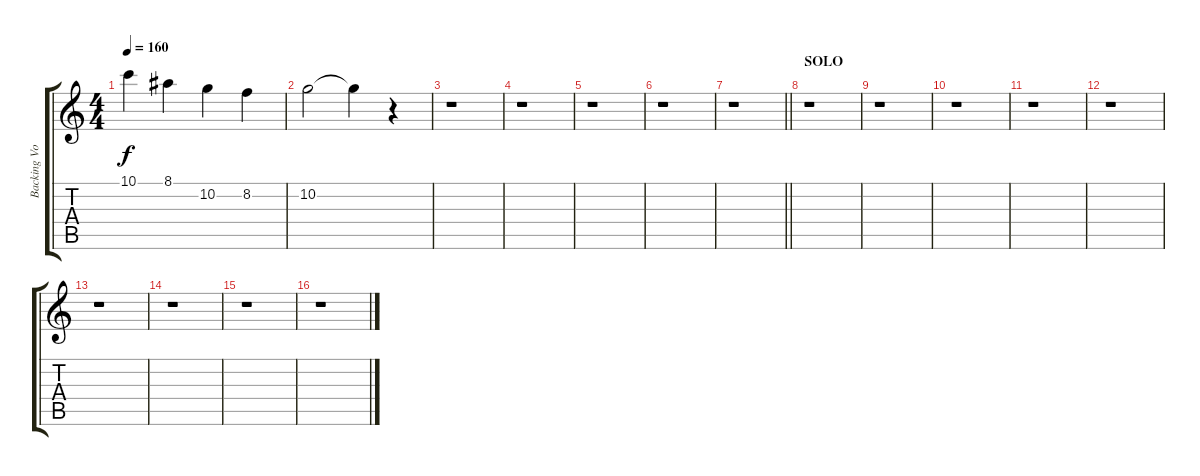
\track ("Backing Vocals #1" "Backing Vo") {instrument overdrivenguitar}
\staff {score tabs}
\tuning (D4 A3 F3 C3 G2 D2) {hide}
\ts (4 4)
\tempo 160
\clef g2
\ks aminor
10.1.4{dy f} 8.1.4 10.2.4 8.2.4 |
10.2.2 10.2{t}.4 r.4 |
r.1 |
r.1 |
r.1 |
r.1 |
\barLineRight lightlight
r.1 |
\section ("" "SOLO")
r.1 |
r.1 |
r.1 |
r.1 |
r.1 |
r.1 |
r.1 |
r.1 |
r.1
